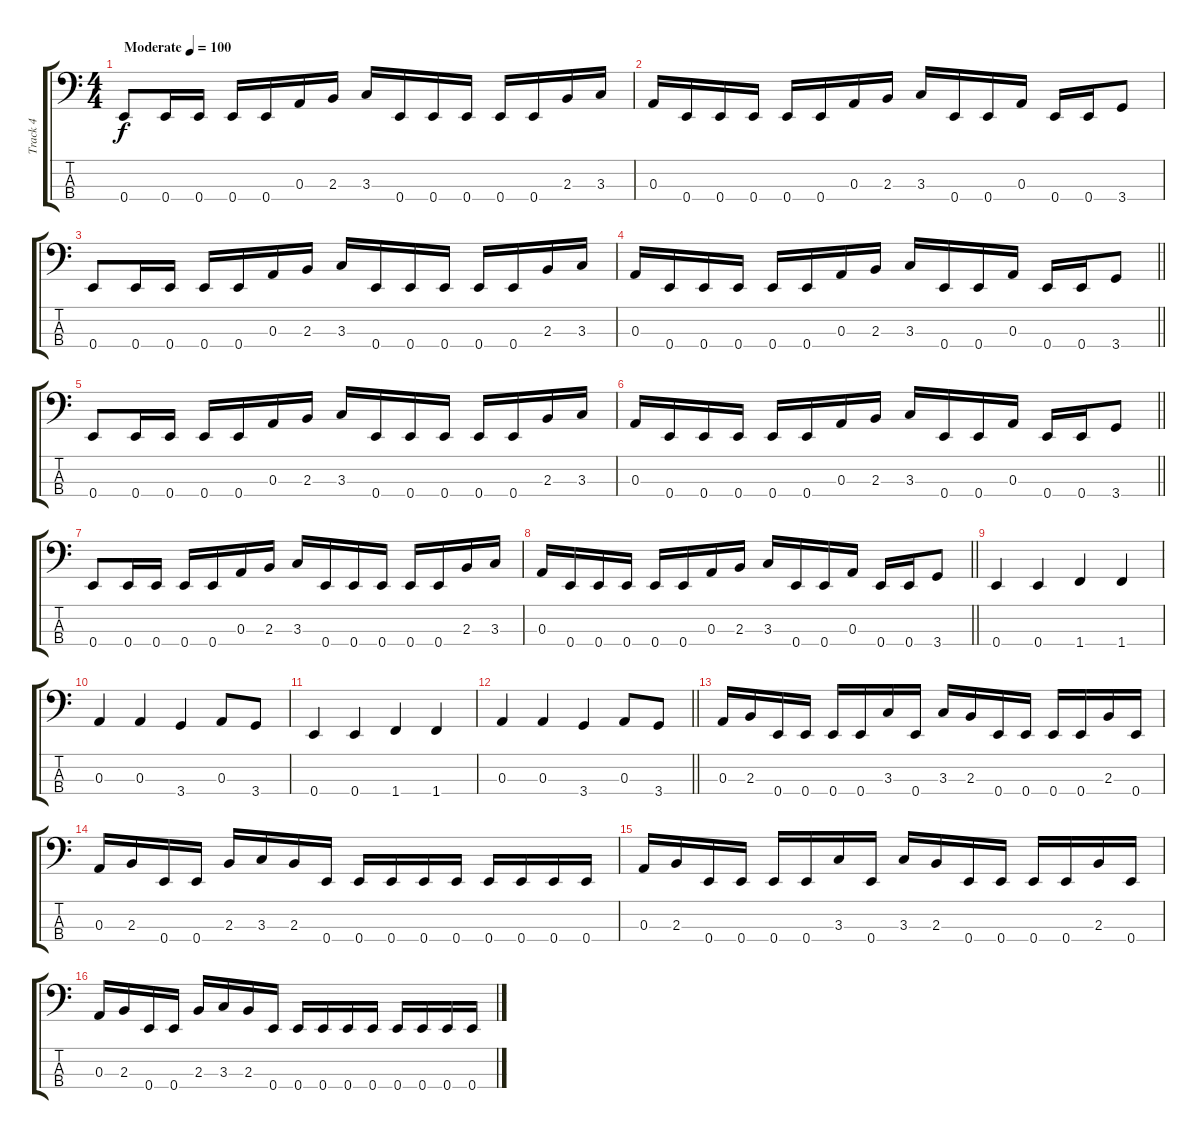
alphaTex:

\track ("Track 4" "Track 4") {instrument electricbassfinger}
\staff {score tabs}
\tuning (G2 D2 A1 E1) {hide}
\ts (4 4)
\section ("" "")
\tempo (100 "Moderate")
\clef f4
\ks c
0.4.8{dy f instrument electricbassfinger} 0.4.16 0.4.16 0.4.16 0.4.16 0.3.16 2.3.16 3.3.16 0.4.16 0.4.16 0.4.16 0.4.16 0.4.16 2.3.16 3.3.16 |
0.3.16 0.4.16 0.4.16 0.4.16 0.4.16 0.4.16 0.3.16 2.3.16 3.3.16 0.4.16 0.4.16 0.3.16 0.4.16 0.4.16 3.4.8 |
0.4.8 0.4.16 0.4.16 0.4.16 0.4.16 0.3.16 2.3.16 3.3.16 0.4.16 0.4.16 0.4.16 0.4.16 0.4.16 2.3.16 3.3.16 |
\barLineRight lightlight
0.3.16 0.4.16 0.4.16 0.4.16 0.4.16 0.4.16 0.3.16 2.3.16 3.3.16 0.4.16 0.4.16 0.3.16 0.4.16 0.4.16 3.4.8 |
\section ("" "")
0.4.8 0.4.16 0.4.16 0.4.16 0.4.16 0.3.16 2.3.16 3.3.16 0.4.16 0.4.16 0.4.16 0.4.16 0.4.16 2.3.16 3.3.16 |
\barLineRight lightlight
0.3.16 0.4.16 0.4.16 0.4.16 0.4.16 0.4.16 0.3.16 2.3.16 3.3.16 0.4.16 0.4.16 0.3.16 0.4.16 0.4.16 3.4.8 |
0.4.8 0.4.16 0.4.16 0.4.16 0.4.16 0.3.16 2.3.16 3.3.16 0.4.16 0.4.16 0.4.16 0.4.16 0.4.16 2.3.16 3.3.16 |
\barLineRight lightlight
0.3.16 0.4.16 0.4.16 0.4.16 0.4.16 0.4.16 0.3.16 2.3.16 3.3.16 0.4.16 0.4.16 0.3.16 0.4.16 0.4.16 3.4.8 |
\section ("" "")
0.4.4 0.4.4 1.4.4 1.4.4 |
0.3.4 0.3.4 3.4.4 0.3.8 3.4.8 |
0.4.4 0.4.4 1.4.4 1.4.4 |
\barLineRight lightlight
0.3.4 0.3.4 3.4.4 0.3.8 3.4.8 |
\section ("" "")
0.3.16 2.3.16 0.4.16 0.4.16 0.4.16 0.4.16 3.3.16 0.4.16 3.3.16 2.3.16 0.4.16 0.4.16 0.4.16 0.4.16 2.3.16 0.4.16 |
0.3.16 2.3.16 0.4.16 0.4.16 2.3.16 3.3.16 2.3.16 0.4.16 0.4.16 0.4.16 0.4.16 0.4.16 0.4.16 0.4.16 0.4.16 0.4.16 |
0.3.16 2.3.16 0.4.16 0.4.16 0.4.16 0.4.16 3.3.16 0.4.16 3.3.16 2.3.16 0.4.16 0.4.16 0.4.16 0.4.16 2.3.16 0.4.16 |
0.3.16 2.3.16 0.4.16 0.4.16 2.3.16 3.3.16 2.3.16 0.4.16 0.4.16 0.4.16 0.4.16 0.4.16 0.4.16 0.4.16 0.4.16 0.4.16
